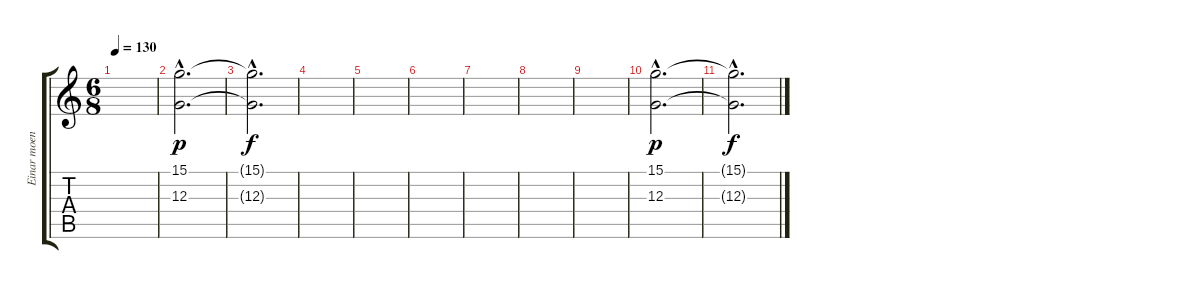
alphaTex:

\track ("Einar moen" "Einar moen") {instrument choiraahs}
\staff {score tabs}
\tuning (E4 B3 G3 D3 A2 E2) {hide}
\ts (6 8)
\tempo 130
\clef g2
\ks c
|
(15.1{hac} 12.3{hac}).2{d dy p} |
(15.1{hac t} 12.3{hac t}).2{d dy f} |
|
|
|
|
|
|
(15.1{hac} 12.3{hac}).2{d dy p} |
(15.1{hac t} 12.3{hac t}).2{d dy f}
